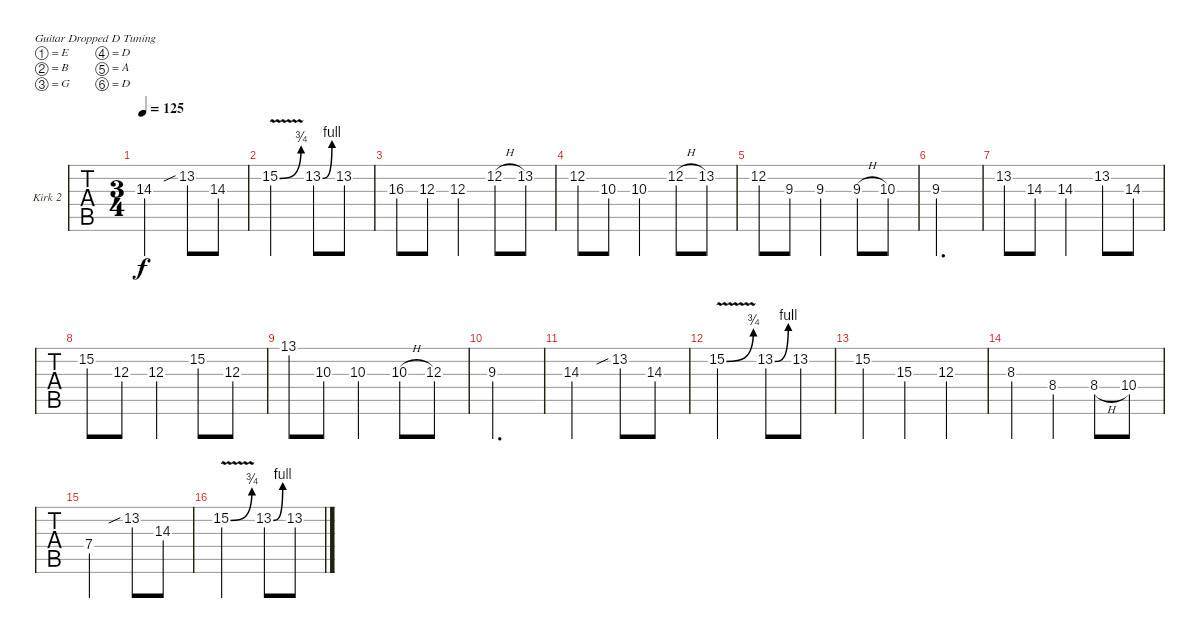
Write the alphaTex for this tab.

\bracketExtendMode groupsimilarinstruments
\firstSystemTrackNameOrientation horizontal
\otherSystemsTrackNameOrientation horizontal
\track ("Lead 2" "Kirk 2") {instrument overdrivenguitar}
\staff {tabs}
\tuning (E4 B3 G3 D3 A2 D2)
\ts (3 4)
\tempo 125
\clef g2
\ks c
14.3.2{dy f} 13.2{sib}.8 14.3.8 |
15.2{be (bend 0 0 60 3) v}.2 13.2{be (bend 0 0 60 4)}.8 13.2.8 |
16.3.8 12.3.8 12.3.4 12.2{h}.8 13.2.8 |
12.2.8 10.3.8 10.3.4 12.2{h}.8 13.2.8 |
12.2.8 9.3.8 9.3.4 9.3{h}.8 10.3.8 |
9.3.2{d} |
13.2.8 14.3.8 14.3.4 13.2.8 14.3.8 |
15.2.8 12.3.8 12.3.4 15.2.8 12.3.8 |
13.1.8 10.3.8 10.3.4 10.3{h}.8 12.3.8 |
9.3.2{d} |
14.3.2 13.2{sib}.8 14.3.8 |
15.2{be (bend 0 0 60 3) v}.2 13.2{be (bend 0 0 60 4)}.8 13.2.8 |
15.2.4 15.3.4 12.3.4 |
8.3.4 8.4.4 8.4{h}.8 10.4.8 |
7.4.2 13.2{sib}.8 14.3.8 |
15.2{be (bend 0 0 60 3) v}.2 13.2{be (bend 0 0 60 4)}.8 13.2.8
